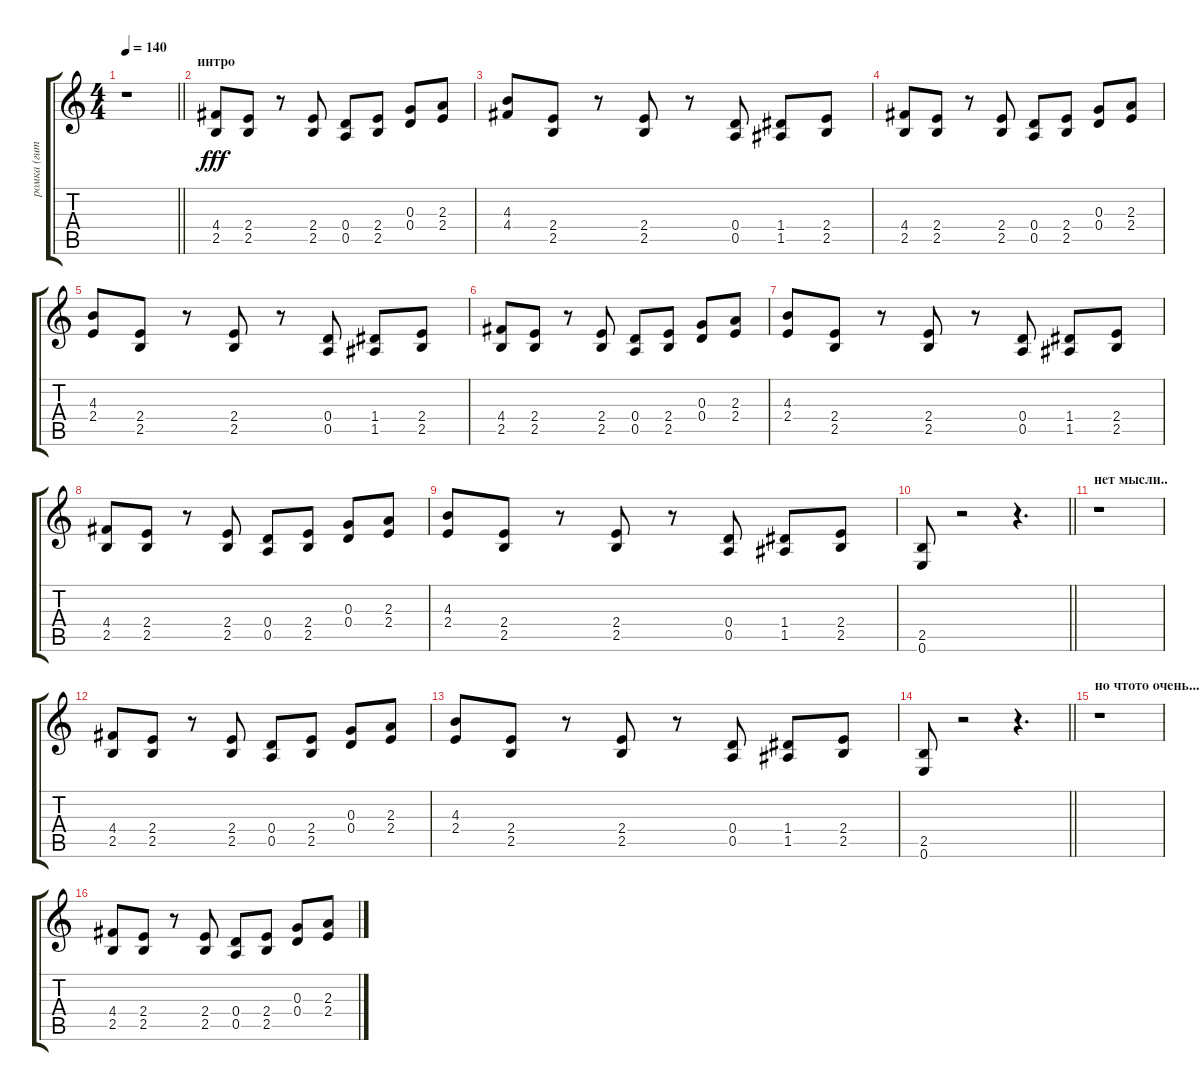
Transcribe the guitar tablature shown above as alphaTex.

\track ("ромка (гитара)" "ромка (гит") {instrument distortionguitar}
\staff {score tabs}
\tuning (E4 B3 G3 D3 A2 E2) {hide}
\ts (4 4)
\tempo 140
\clef g2
\barLineRight lightlight
\ks c
r.1{dy fff instrument distortionguitar} |
\section ("" "интро")
(4.4 2.5).8 (2.4 2.5).8 r.8 (2.4 2.5).8 (0.4 0.5).8 (2.4 2.5).8 (0.3 0.4).8 (2.3 2.4).8 |
(4.3 4.4).8 (2.4 2.5).8 r.8 (2.4 2.5).8 r.8 (0.4 0.5).8 (1.4 1.5).8 (2.4 2.5).8 |
(4.4 2.5).8 (2.4 2.5).8 r.8 (2.4 2.5).8 (0.4 0.5).8 (2.4 2.5).8 (0.3 0.4).8 (2.3 2.4).8 |
(4.3 2.4).8 (2.4 2.5).8 r.8 (2.4 2.5).8 r.8 (0.4 0.5).8 (1.4 1.5).8 (2.4 2.5).8 |
(4.4 2.5).8 (2.4 2.5).8 r.8 (2.4 2.5).8 (0.4 0.5).8 (2.4 2.5).8 (0.3 0.4).8 (2.3 2.4).8 |
(4.3 2.4).8 (2.4 2.5).8 r.8 (2.4 2.5).8 r.8 (0.4 0.5).8 (1.4 1.5).8 (2.4 2.5).8 |
(4.4 2.5).8 (2.4 2.5).8 r.8 (2.4 2.5).8 (0.4 0.5).8 (2.4 2.5).8 (0.3 0.4).8 (2.3 2.4).8 |
(4.3 2.4).8 (2.4 2.5).8 r.8 (2.4 2.5).8 r.8 (0.4 0.5).8 (1.4 1.5).8 (2.4 2.5).8 |
\barLineRight lightlight
(2.5 0.6).8 r.2 r.4{d} |
\section ("" "нет мысли..")
r.1 |
(4.4 2.5).8{volume 13} (2.4 2.5).8 r.8 (2.4 2.5).8 (0.4 0.5).8 (2.4 2.5).8 (0.3 0.4).8 (2.3 2.4).8 |
(4.3 2.4).8 (2.4 2.5).8 r.8 (2.4 2.5).8 r.8 (0.4 0.5).8 (1.4 1.5).8 (2.4 2.5).8 |
\barLineRight lightlight
(2.5 0.6).8 r.2 r.4{d} |
\section ("" "но чтото очень...")
r.1 |
(4.4 2.5).8 (2.4 2.5).8 r.8 (2.4 2.5).8 (0.4 0.5).8 (2.4 2.5).8 (0.3 0.4).8 (2.3 2.4).8
